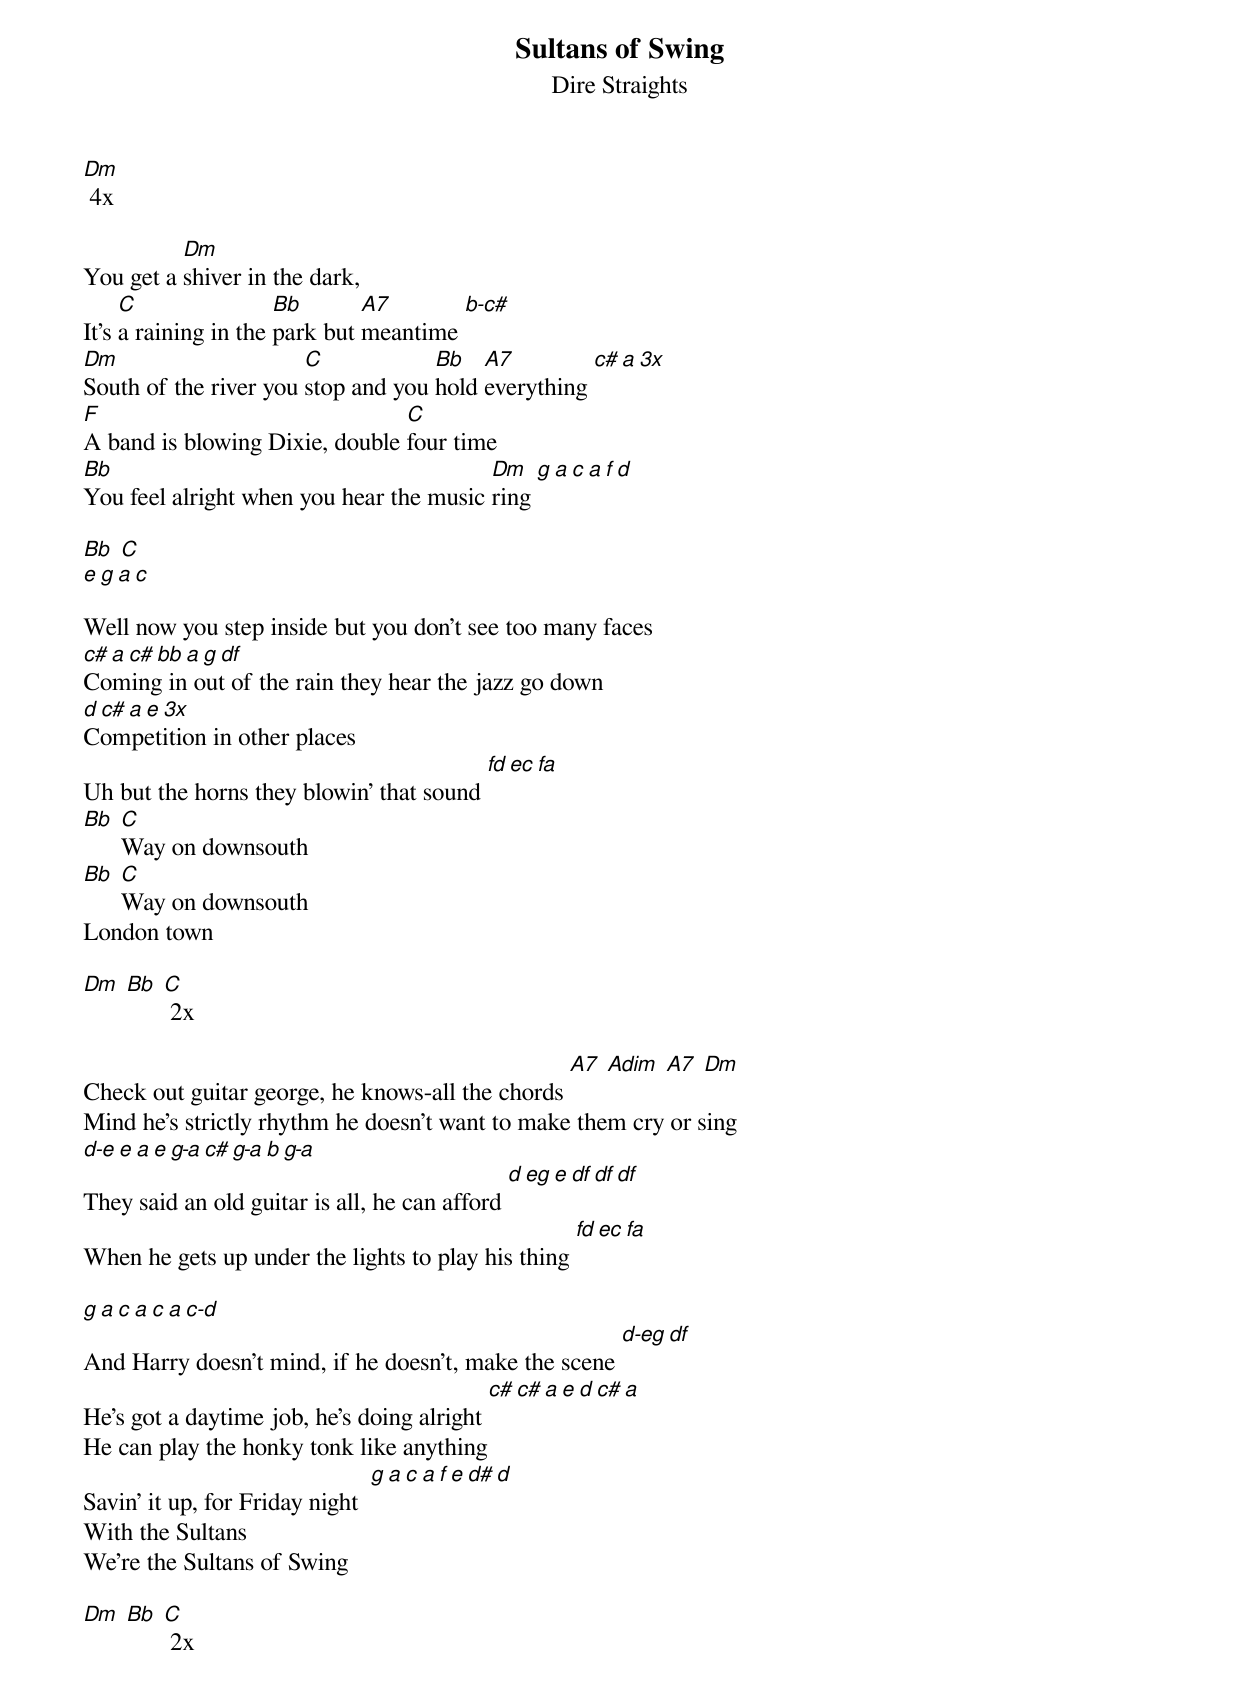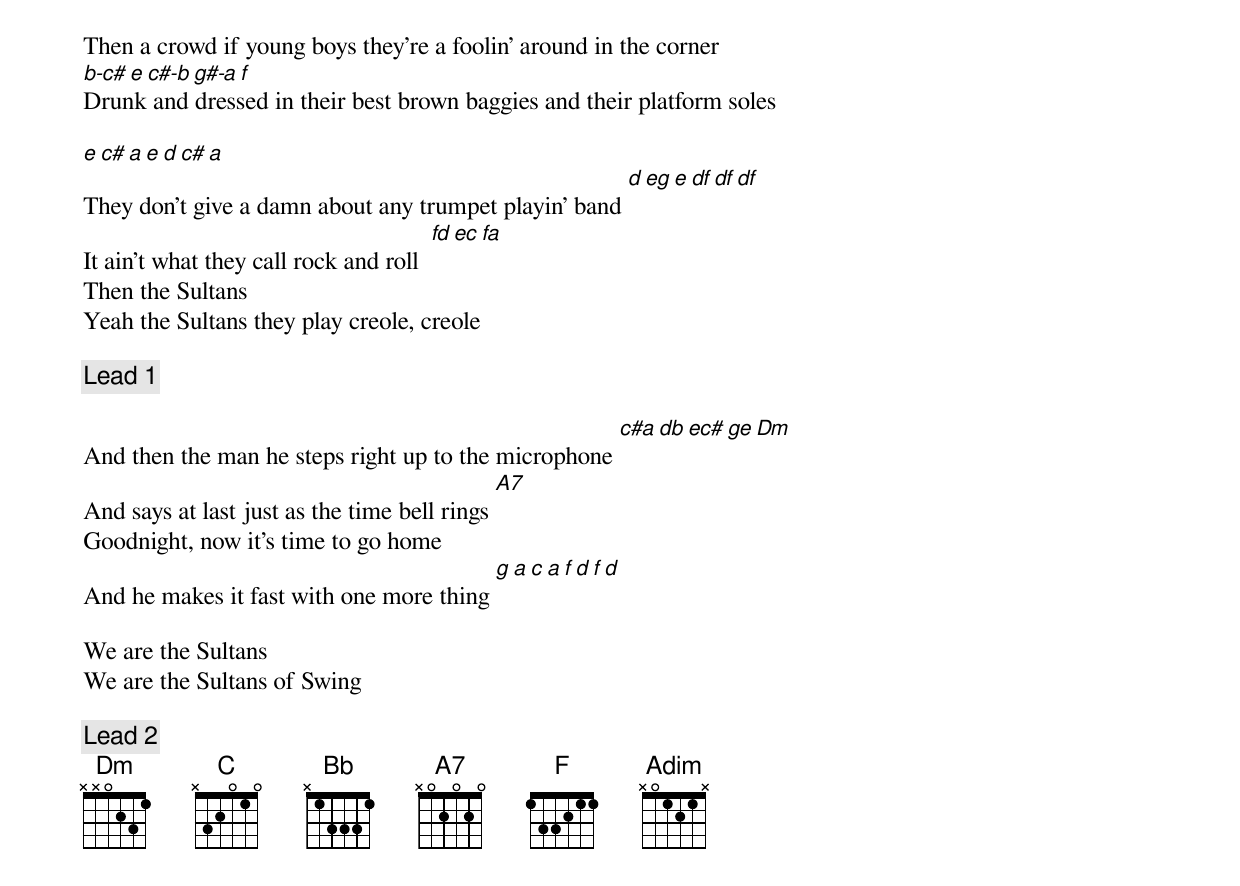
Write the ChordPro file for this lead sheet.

{title:Sultans of Swing}
{subtitle:Dire Straights}
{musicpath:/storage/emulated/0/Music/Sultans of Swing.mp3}
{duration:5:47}
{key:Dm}

[Dm] 4x

You get a [Dm]shiver in the dark,
It's [C]a raining in the [Bb]park but [A7]meantime [b-c#]
[Dm]South of the river you [C]stop and you [Bb]hold [A7]everything [c# a 3x]
[F]A band is blowing Dixie, double [C]four time
[Bb]You feel alright when you hear the music [Dm]ring [g a c a f d]

[Bb] [C]
[e g a c]

Well now you step inside but you don't see too many faces
[c# a c# bb a g df]
Coming in out of the rain they hear the jazz go down
[d c# a e 3x]
Competition in other places
Uh but the horns they blowin' that sound [fd ec fa]
[Bb] [C]Way on downsouth
[Bb] [C]Way on downsouth
London town

[Dm] [Bb] [C] 2x

Check out guitar george, he knows-all the chords [A7] [Adim] [A7] [Dm]
Mind he's strictly rhythm he doesn't want to make them cry or sing
[d-e e a e g-a c# g-a b g-a]
They said an old guitar is all, he can afford [d eg e df df df]
When he gets up under the lights to play his thing [fd ec fa]

[g a c a c a c-d]
And Harry doesn't mind, if he doesn't, make the scene [d-eg df]
He's got a daytime job, he's doing alright [c# c# a e d c# a]
He can play the honky tonk like anything
Savin' it up, for Friday night  [g a c a f e d# d]
With the Sultans
We're the Sultans of Swing

[Dm] [Bb] [C] 2x

Then a crowd if young boys they're a foolin' around in the corner
[b-c# e c#-b g#-a f]
Drunk and dressed in their best brown baggies and their platform soles

[e c# a e d c# a]
They don't give a damn about any trumpet playin' band [d eg e df df df]
It ain't what they call rock and roll  [fd ec fa]
Then the Sultans
Yeah the Sultans they play creole, creole

{c:Lead 1}

And then the man he steps right up to the microphone [c#a db ec# ge Dm]
And says at last just as the time bell rings [A7]
Goodnight, now it's time to go home
And he makes it fast with one more thing [g a c a f d f d]

We are the Sultans
We are the Sultans of Swing

{c:Lead 2}
